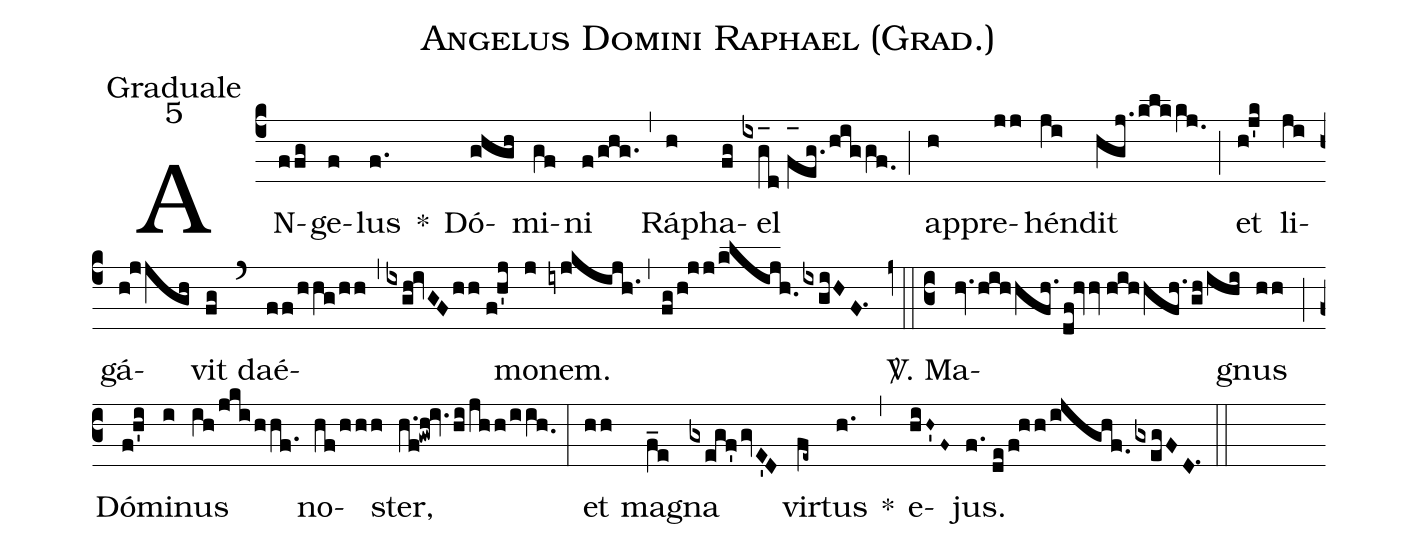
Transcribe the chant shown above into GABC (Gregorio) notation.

name:Angelus Domini Raphael (Grad.);
office-part:Graduale;
mode:5;
%%
(c4) AN(ffg)ge(f)lus(f.) *() Dó(ghgh)mi(gf)ni(f/ghg.) (,) Rá(h)pha(fg)el(ix[oh:h{]g_d//f_eg.[oh}]higgf.0) (;) ap(h)pre(jj)hén(ji)dit(hgj.klkkj.0) (;) et(h!j'k) li(ji)gá(h!jjgh)vit(fg) (`) daé(ff/hhg/hh)(,)(ixgh!ivGFhh//f!h'j)mo(j)nem.(iyjkijh.) (,) (fg/h!jj/klijh.0ixgiHF.1) (z0::c3) <sp>V/</sp>. Ma(hv.hihhfh./df!hvv//hihhfh./gh/ihi)gnus(hh) (;) Dó(f!h'i)mi(i)nus(ih/jkihhf.) no(hf/hhh)ster,(h.f!gwh!iv.hi/jhh/iih.0) (:) et(hh) ma(f_e)gna(gxegf'gvE'D) vir(fe~)tus(h.) *(,) e(hiH~'F~)jus.(f.//de/f!hh/ijghf.0gxegFD.1) (::)
